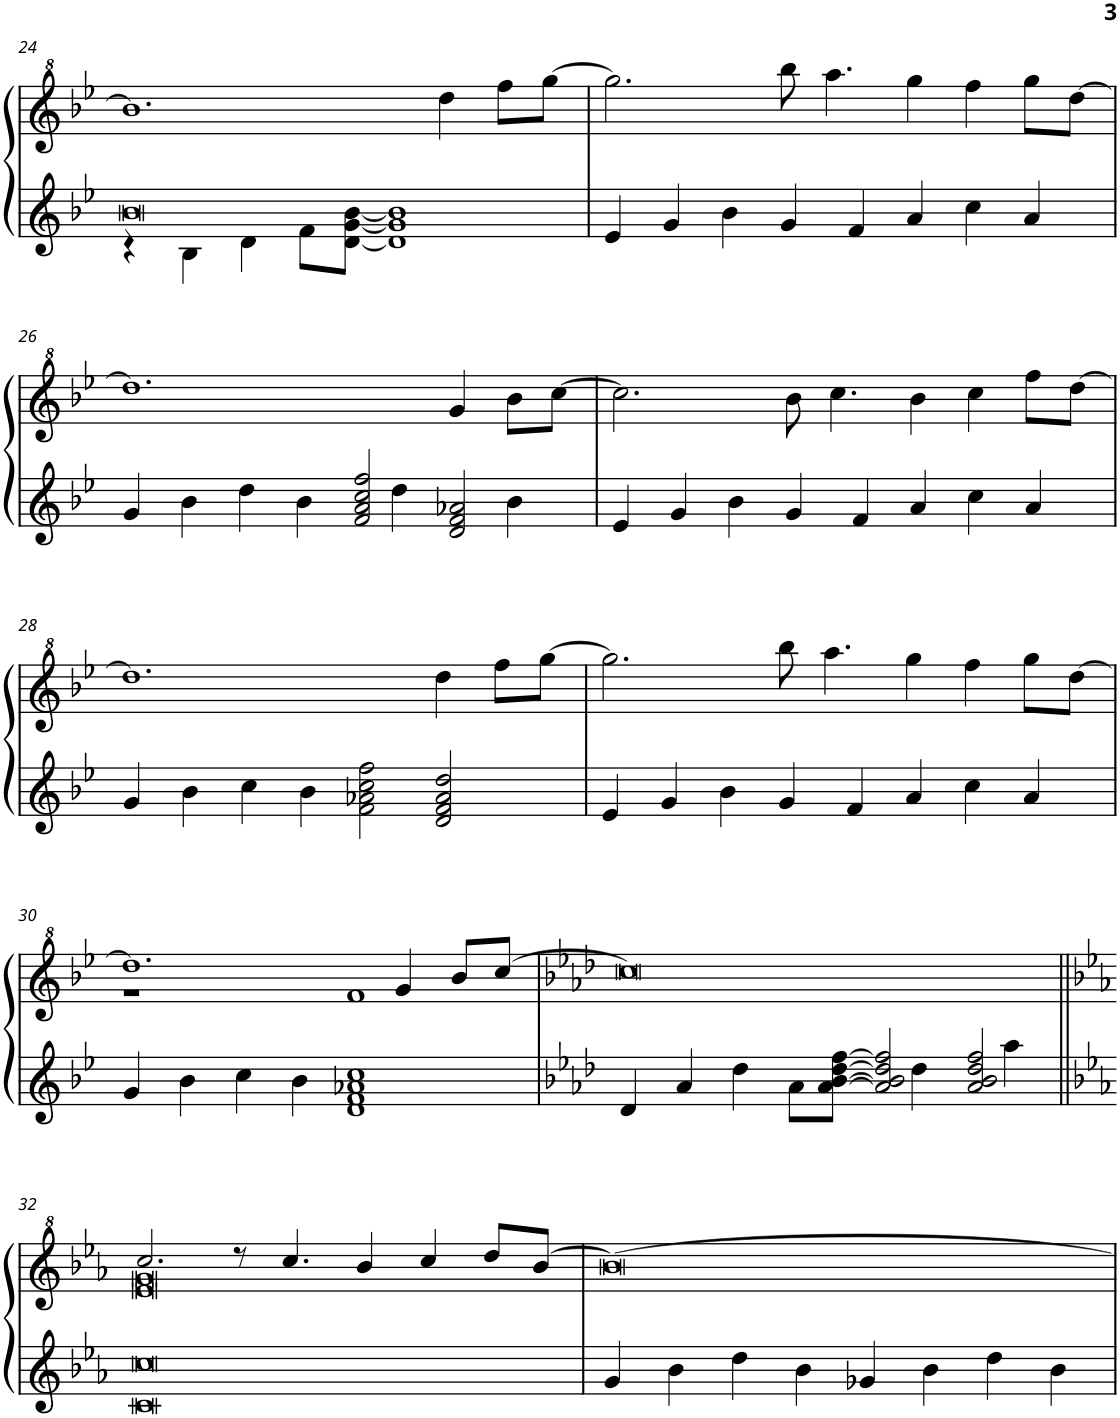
**kern	**kern
*part2	*part1
*staff2	*staff1
*I"Piano 2	*I"Piano, Right
*I'Pno	*I'Pno
!!LO:PB:g=z
*clefG2	*clefG^2
*k[b-e-]	*k[b-e-]
*M8/4	*M8/4
=24	=24
*^	*
0b-	4r	1.bb-]
.	4B-\	.
.	4d\	.
.	8f\L	.
.	[8d\ [8g\ [8b-\J	.
.	1d] 1g] 1b-]	.
.	.	4ddd\
.	.	8fff\L
.	.	[8ggg\J
*v	*v	*
=25	=25
4e-/	2.ggg\]
4g/	.
4b-\	.
4g/	8bbb-\
.	4.aaa\
4f/	.
4a/	4ggg\
4cc\	4fff\
4a/	8ggg\L
.	[8ddd\J
!!LO:LB:g=z
=26	=26
*^	*
4g/	4ryy	1.ddd]
*v	*v	*
4b-\	.
4dd\	.
4b-\	.
2f/ 2a/ 2cc/ 2ff/	.
*^	*
.	4dd\	.
2d/ 2f/ 2a-X/	4ryy	4gg/
.	4b-\	8bb-\L
.	.	[8ccc\J
*v	*v	*
=27	=27
4e-/	2.ccc\]
4g/	.
4b-\	.
4g/	8bb-\
.	4.ccc\
4f/	.
4a/	4bb-\
4cc\	4ccc\
4a/	8fff\L
.	[8ddd\J
!!LO:LB:g=z
=28	=28
4g/	1.ddd]
4b-\	.
4cc\	.
4b-\	.
2f\ 2a-X\ 2cc\ 2ff\	.
2d/ 2f/ 2a-/ 2dd/	4ddd\
.	8fff\L
.	[8ggg\J
=29	=29
4e-/	2.ggg\]
4g/	.
4b-\	.
4g/	8bbb-\
.	4.aaa\
4f/	.
4a/	4ggg\
4cc\	4fff\
4a/	8ggg\L
.	[8ddd\J
!!LO:LB:g=z
=30	=30
*	*^
4g/	1.ddd]	1r
4b-\	.	.
4cc\	.	.
4b-\	.	.
1d 1f 1a-X 1cc	.	1ff
.	4gg/	.
.	8bb-/L	.
.	[8ccc/J	.
*	*v	*v
=31	=31
*k[b-e-a-d-]	*k[b-e-a-d-]
*^	*
4d-/	4ryy	0ccc]
*v	*v	*
4a-/	.
4dd-\	.
8a-\L	.
[8a-\ [8b-\ [8dd-\ [8ff\J	.
2a-/] 2b-/] 2dd-/] 2ff/]	.
*^	*
.	4dd-\	.
2a-/ 2b-/ 2dd-/ 2ff/	4ryy	.
.	4aa-\	.
*v	*v	*
!!LO:LB:g=z
=32||	=32||
*k[b-e-a-]	*k[b-e-a-]
*	*^
0c 0cc	2.ccc/	0ee- 0gg
.	8r	.
.	4.ccc/	.
.	4bb-/	.
.	4ccc/	.
.	8ddd/L	.
.	[8bb-/J	.
*	*v	*v
=33	=33
4g/	0bb-_
4b-\	.
4dd\	.
4b-\	.
4g-X/	.
4b-\	.
4dd\	.
4b-\	.
=	=
*-	*-
